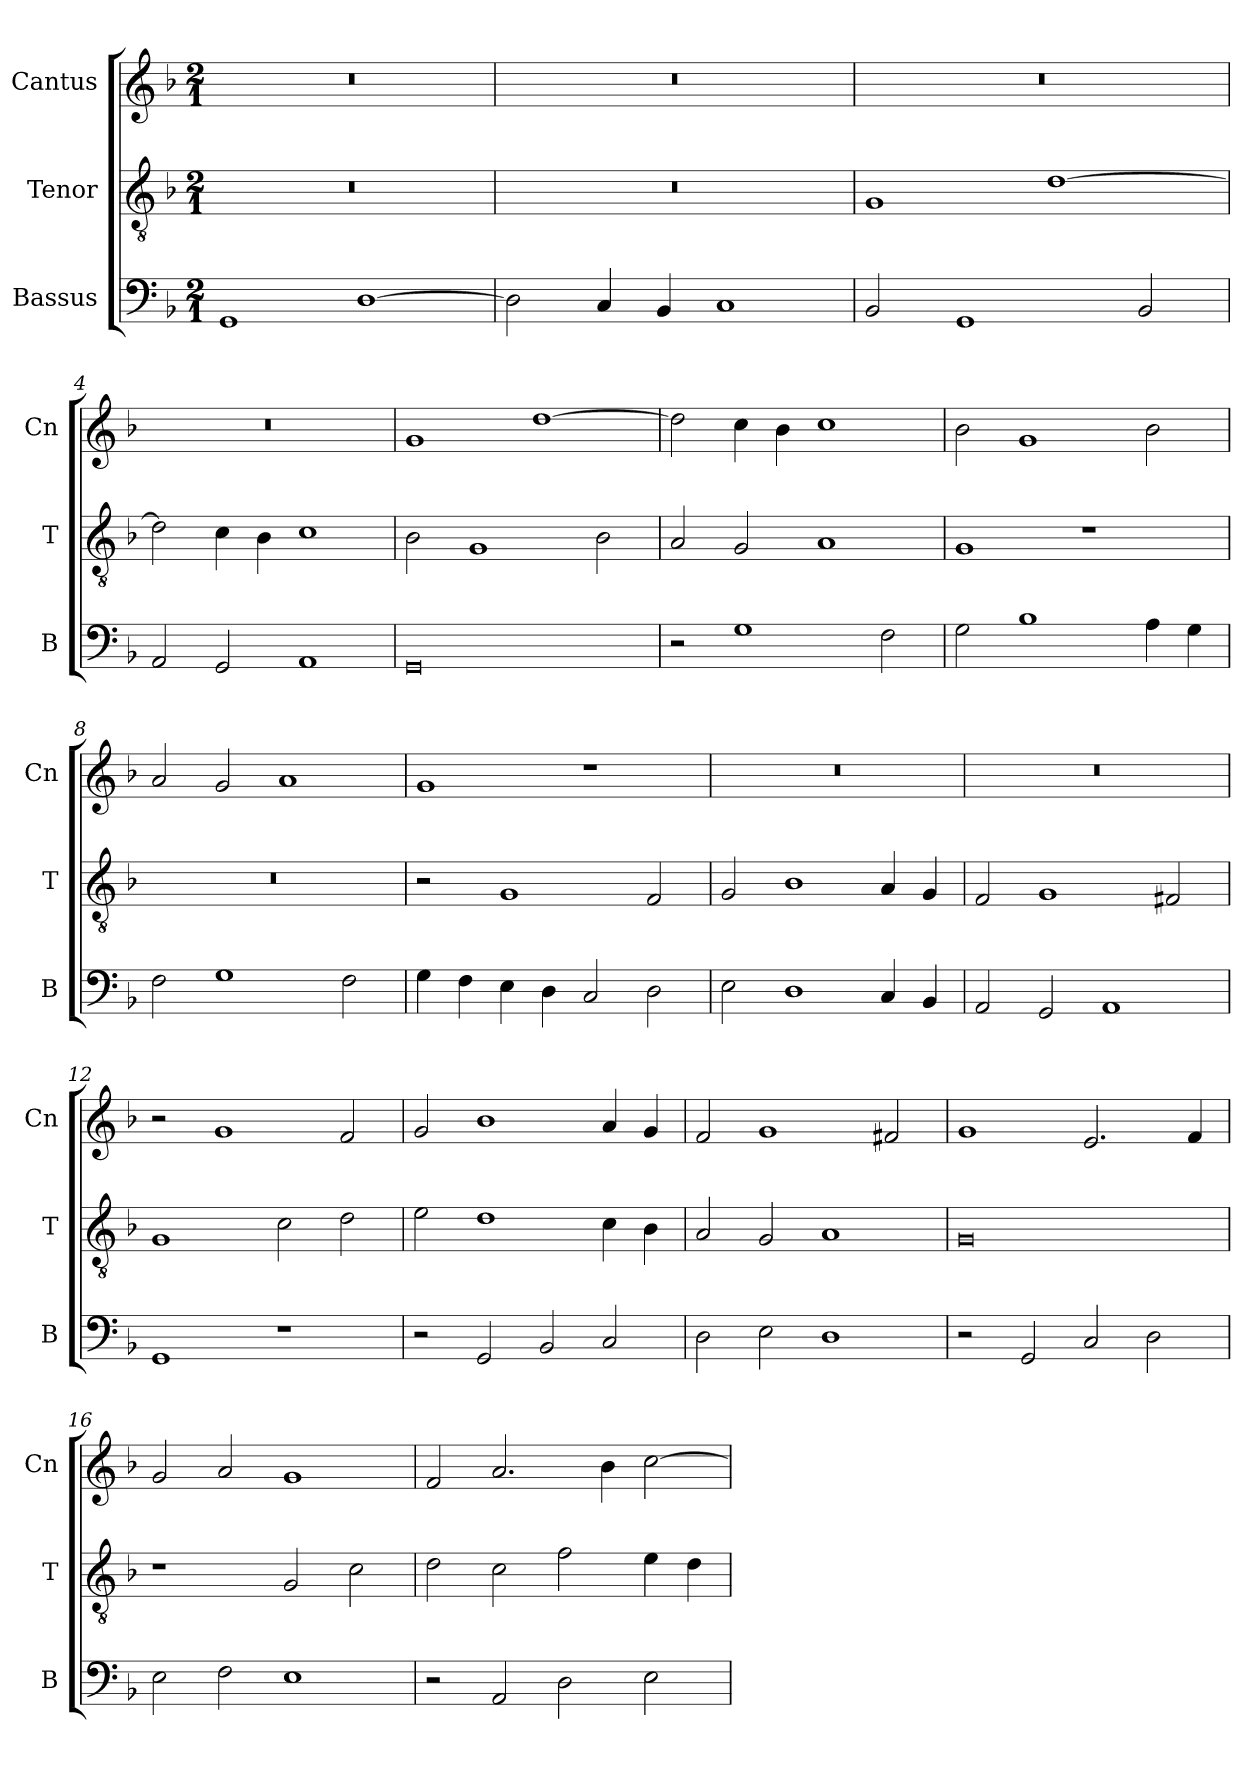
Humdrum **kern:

**kern	**kern	**kern
*part3	*part2	*part1
*staff3	*staff2	*staff1
*I"Bassus	*I"Tenor	*I"Cantus
*I'B	*I'T	*I'Cn
*clefF4	*clefGv2	*clefG2
*k[b-]	*k[b-]	*k[b-]
*M2/1	*M2/1	*M2/1
=1	=1	=1
1GG	0r	0r
[1D	.	.
=2	=2	=2
2D\]	0r	0r
4C/	.	.
4BB-/	.	.
1C	.	.
=3	=3	=3
2BB-/	1G	0r
1GG	.	.
.	[1d	.
2BB-/	.	.
=4	=4	=4
2AA/	2d\]	0r
2GG/	4c\	.
.	4B-\	.
1AA	1c	.
=5	=5	=5
0GG	2B-\	1g
.	1G	.
.	.	[1dd
.	2B-\	.
=6	=6	=6
2r	2A/	2dd\]
1G	2G/	4cc\
.	.	4b-\
.	1A	1cc
2F\	.	.
=7	=7	=7
2G\	1G	2b-\
1B-	.	1g
.	1r	.
4A\	.	2b-\
4G\	.	.
=8	=8	=8
2F\	0r	2a/
1G	.	2g/
.	.	1a
2F\	.	.
=9	=9	=9
4G\	2r	1g
4F\	.	.
4E\	1G	.
4D\	.	.
2C/	.	1r
2D\	2F/	.
=10	=10	=10
2E\	2G/	0r
1D	1B-	.
4C/	4A/	.
4BB-/	4G/	.
=11	=11	=11
2AA/	2F/	0r
2GG/	1G	.
1AA	.	.
.	2F#X/	.
=12	=12	=12
1GG	1G	2r
.	.	1g
1r	2c\	.
.	2d\	2f/
=13	=13	=13
2r	2e\	2g/
2GG/	1d	1b-
2BB-/	.	.
2C/	4c\	4a/
.	4B-\	4g/
=14	=14	=14
2D\	2A/	2f/
2E\	2G/	1g
1D	1A	.
.	.	2f#X/
=15	=15	=15
2r	0G	1g
2GG/	.	.
2C/	.	2.e/
2D\	.	.
.	.	4f/
=16	=16	=16
2E\	1r	2g/
2F\	.	2a/
1E	2G/	1g
.	2c\	.
=17	=17	=17
2r	2d\	2f/
2AA/	2c\	2.a/
2D\	2f\	.
.	.	4b-\
2E\	4e\	[2cc\
.	4d\	.
=	=	=
*-	*-	*-
